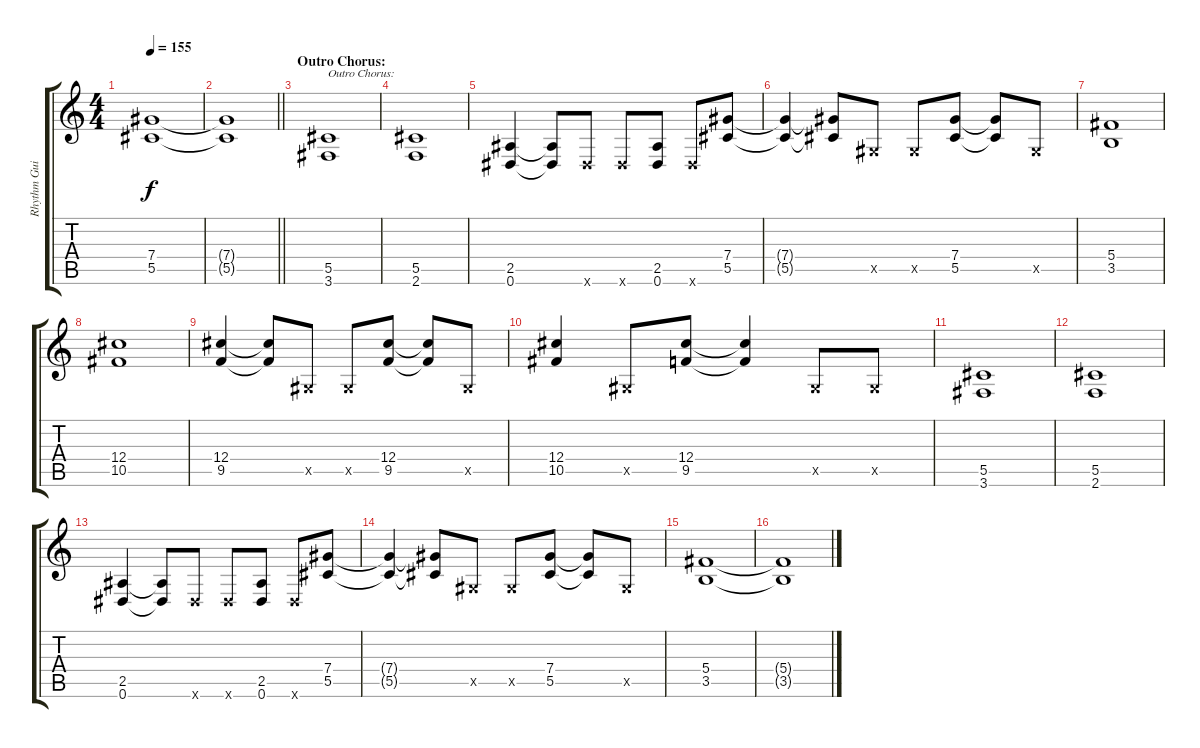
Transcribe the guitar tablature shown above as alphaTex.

\track ("Rhythm Guitar" "Rhythm Gui") {instrument distortionguitar}
\staff {score tabs}
\tuning (Eb4 Bb3 Gb3 Db3 Ab2 Eb2) {hide}
\ts (4 4)
\tempo 155
\clef g2
\ks c
(7.4{t} 5.5{t}).1{dy f} |
\barLineRight lightlight
(7.4{t} 5.5{t}).1 |
\section ("" "Outro Chorus:")
(5.5 3.6).1{txt "Outro Chorus:"} |
(5.5 2.6).1 |
(2.5 0.6).4 (2.5{t} 0.6{t}).8 0.6{x}.8 0.6{x}.8 (2.5 0.6).8 0.6{x}.8 (7.4 5.5).8 |
(7.4{t} 5.5{t}).4 (7.4{t} 5.5{t}).8 0.5{x}.8 0.5{x}.8 (7.4 5.5).8 (7.4{t} 5.5{t}).8 0.5{x}.8 |
(5.4 3.5).1 |
(12.4 10.5).1 |
(12.4 9.5).4 (12.4{t} 9.5{t}).8 0.5{x}.8 0.5{x}.8 (12.4 9.5).8 (12.4{t} 9.5{t}).8 0.5{x}.8 |
(12.4 10.5).4 0.5{x}.8 (12.4 9.5).8 (12.4{t} 9.5{t}).4 0.5{x}.8 0.5{x}.8 |
(5.5 3.6).1 |
(5.5 2.6).1 |
(2.5 0.6).4 (2.5{t} 0.6{t}).8 0.6{x}.8 0.6{x}.8 (2.5 0.6).8 0.6{x}.8 (7.4 5.5).8 |
(7.4{t} 5.5{t}).4 (7.4{t} 5.5{t}).8 0.5{x}.8 0.5{x}.8 (7.4 5.5).8 (7.4{t} 5.5{t}).8 0.5{x}.8 |
(5.4 3.5).1 |
(5.4{t} 3.5{t}).1
